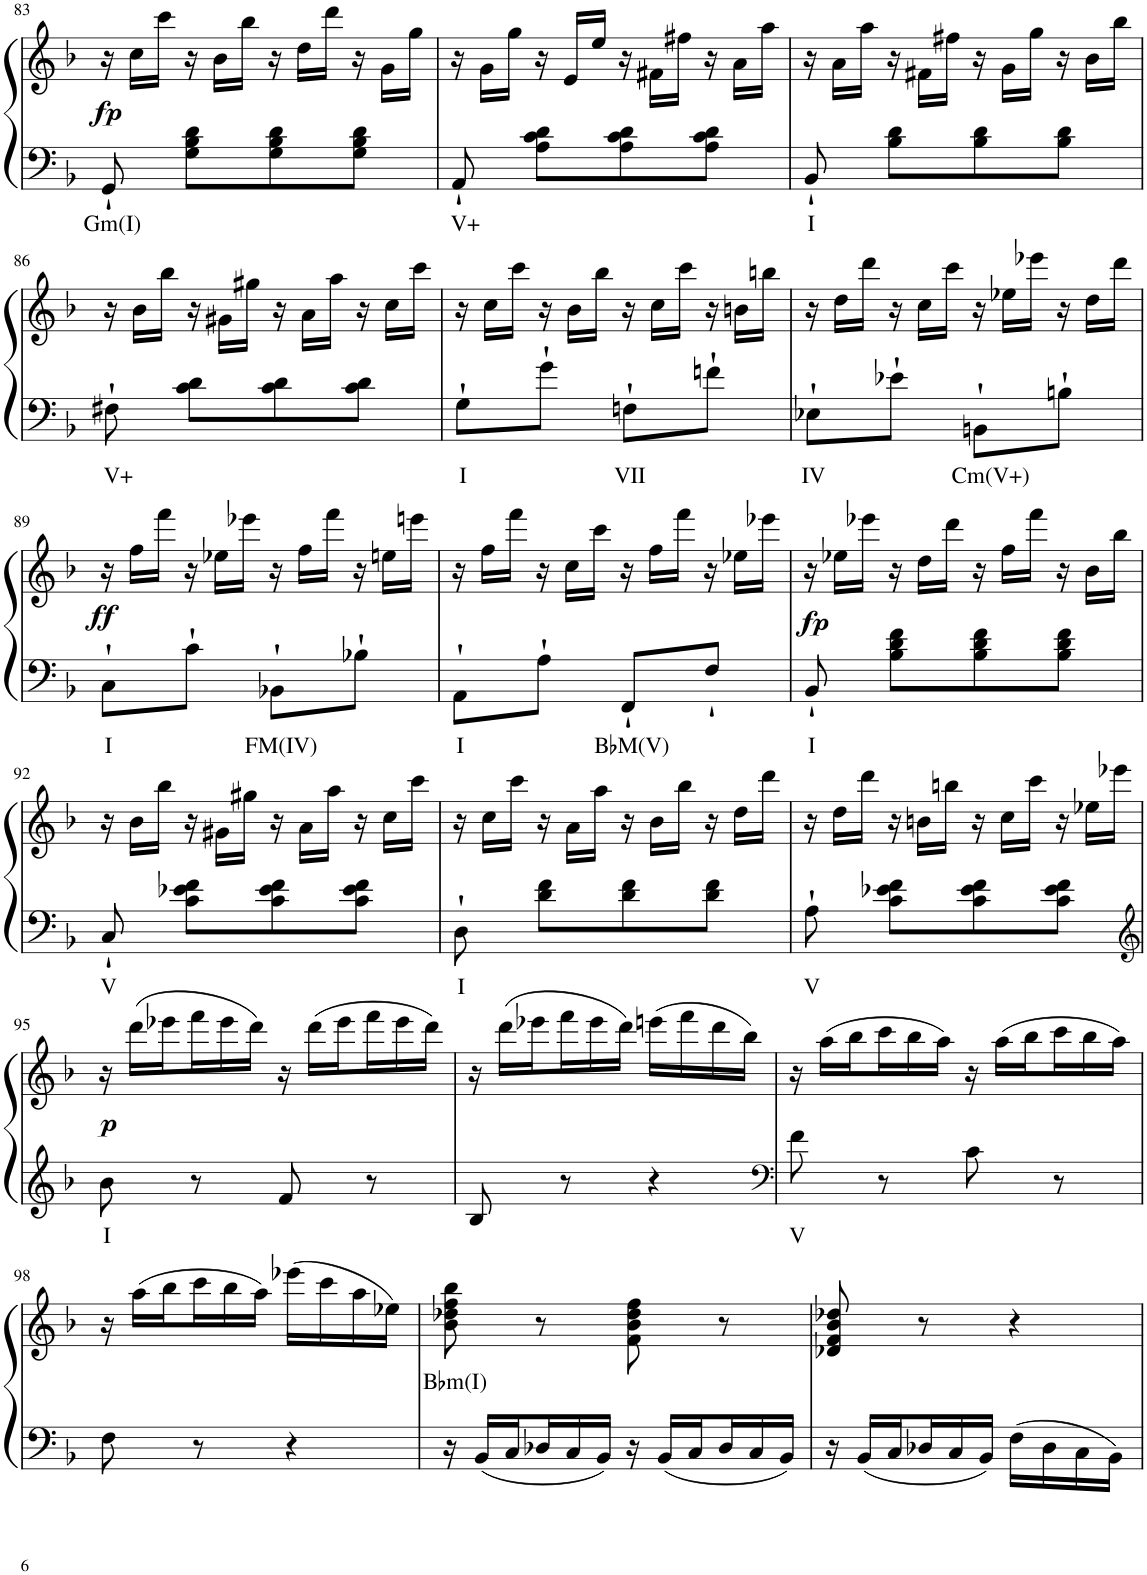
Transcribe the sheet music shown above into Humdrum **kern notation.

**kern	**text	**kern	**text	**dynam
*part1	*part1	*part1	*part1	*part1
*staff2	*staff2	*staff1	*staff1	*staff1/2
*I"Piano	*	*	*	*
*I'Pno	*	*	*	*
!!LO:PB:g=z
*clefF4	*	*clefG2	*	*
*k[b-]	*	*k[b-]	*	*
*M2/4	*	*M2/4	*	*
=83	=83	=83	=83	=83
!	!LO:LY:b	!	!	!
*	*	*Xtuplet	*	*
!	!	!	!	!LO:DY:b
8GG'`/	Gm(I)	24r	.	fp
.	.	24cc\LL	.	.
.	.	24ccc\JJ	.	.
8G\ 8B-\ 8d\L	.	24r	.	.
.	.	24b-\LL	.	.
.	.	24bb-\JJ	.	.
8G\ 8B-\ 8d\	.	24r	.	.
.	.	24dd\LL	.	.
.	.	24ddd\JJ	.	.
8G\ 8B-\ 8d\J	.	24r	.	.
.	.	24g\LL	.	.
.	.	24gg\JJ	.	.
=84	=84	=84	=84	=84
!	!LO:LY:b	!	!	!
8AA'`/	V+	24r	.	.
.	.	24g\LL	.	.
.	.	24gg\JJ	.	.
8A\ 8c\ 8d\L	.	24r	.	.
.	.	24e/LL	.	.
.	.	24ee/JJ	.	.
8A\ 8c\ 8d\	.	24r	.	.
.	.	24f#X\LL	.	.
.	.	24ff#X\JJ	.	.
8A\ 8c\ 8d\J	.	24r	.	.
.	.	24a\LL	.	.
.	.	24aa\JJ	.	.
=85	=85	=85	=85	=85
!	!LO:LY:b	!	!	!
8BB-'`/	I	24r	.	.
.	.	24a\LL	.	.
.	.	24aa\JJ	.	.
8B-\ 8d\L	.	24r	.	.
.	.	24f#X\LL	.	.
.	.	24ff#X\JJ	.	.
8B-\ 8d\	.	24r	.	.
.	.	24g\LL	.	.
.	.	24gg\JJ	.	.
8B-\ 8d\J	.	24r	.	.
.	.	24b-\LL	.	.
.	.	24bb-\JJ	.	.
!!LO:LB:g=z
=86	=86	=86	=86	=86
!	!LO:LY:b	!	!	!
8F#X'`\	V+	24r	.	.
.	.	24b-\LL	.	.
.	.	24bb-\JJ	.	.
8c\ 8d\L	.	24r	.	.
.	.	24g#X\LL	.	.
.	.	24gg#X\JJ	.	.
8c\ 8d\	.	24r	.	.
.	.	24a\LL	.	.
.	.	24aa\JJ	.	.
8c\ 8d\J	.	24r	.	.
.	.	24cc\LL	.	.
.	.	24ccc\JJ	.	.
=87	=87	=87	=87	=87
!	!LO:LY:b	!	!	!
8G'`\L	I	24r	.	.
.	.	24cc\LL	.	.
.	.	24ccc\JJ	.	.
8g'`\J	.	24r	.	.
.	.	24b-\LL	.	.
.	.	24bb-\JJ	.	.
!	!LO:LY:b	!	!	!
8Fn'`\L	VII	24r	.	.
.	.	24cc\LL	.	.
.	.	24ccc\JJ	.	.
8fn'`\J	.	24r	.	.
.	.	24bn\LL	.	.
.	.	24bbn\JJ	.	.
=88	=88	=88	=88	=88
!	!LO:LY:b	!	!	!
8E-X'`\L	IV	24r	.	.
.	.	24dd\LL	.	.
.	.	24ddd\JJ	.	.
8e-X'`\J	.	24r	.	.
.	.	24cc\LL	.	.
.	.	24ccc\JJ	.	.
!	!LO:LY:b	!	!	!
8BBn'`\L	Cm(V+)	24r	.	.
.	.	24ee-X\LL	.	.
.	.	24eee-X\JJ	.	.
8Bn'`\J	.	24r	.	.
.	.	24dd\LL	.	.
.	.	24ddd\JJ	.	.
!!LO:LB:g=z
=89	=89	=89	=89	=89
!	!LO:LY:b	!	!	!LO:DY:b
8C'`\L	I	24r	.	ff
.	.	24ff\LL	.	.
.	.	24fff\JJ	.	.
8c'`\J	.	24r	.	.
.	.	24ee-X\LL	.	.
.	.	24eee-X\JJ	.	.
!	!LO:LY:b	!	!	!
8BB-X'`\L	FM(IV)	24r	.	.
.	.	24ff\LL	.	.
.	.	24fff\JJ	.	.
8B-X'`\J	.	24r	.	.
.	.	24een\LL	.	.
.	.	24eeen\JJ	.	.
=90	=90	=90	=90	=90
!	!LO:LY:b	!	!	!
8AA'`\L	I	24r	.	.
.	.	24ff\LL	.	.
.	.	24fff\JJ	.	.
8A'`\J	.	24r	.	.
.	.	24cc\LL	.	.
.	.	24ccc\JJ	.	.
!	!LO:LY:b	!	!	!
8FF'`/L	B♭M(V)	24r	.	.
.	.	24ff\LL	.	.
.	.	24fff\JJ	.	.
8F'`/J	.	24r	.	.
.	.	24ee-X\LL	.	.
.	.	24eee-X\JJ	.	.
=91	=91	=91	=91	=91
!	!LO:LY:b	!	!	!LO:DY:b
8BB-'`/	I	24r	.	fp
.	.	24ee-X\LL	.	.
.	.	24eee-X\JJ	.	.
8B-\ 8d\ 8f\L	.	24r	.	.
.	.	24dd\LL	.	.
.	.	24ddd\JJ	.	.
8B-\ 8d\ 8f\	.	24r	.	.
.	.	24ff\LL	.	.
.	.	24fff\JJ	.	.
8B-\ 8d\ 8f\J	.	24r	.	.
.	.	24b-\LL	.	.
.	.	24bb-\JJ	.	.
!!LO:LB:g=z
=92	=92	=92	=92	=92
!	!LO:LY:b	!	!	!
8C'`/	V	24r	.	.
.	.	24b-\LL	.	.
.	.	24bb-\JJ	.	.
8c\ 8e-X\ 8f\L	.	24r	.	.
.	.	24g#X\LL	.	.
.	.	24gg#X\JJ	.	.
8c\ 8e-\ 8f\	.	24r	.	.
.	.	24a\LL	.	.
.	.	24aa\JJ	.	.
8c\ 8e-\ 8f\J	.	24r	.	.
.	.	24cc\LL	.	.
.	.	24ccc\JJ	.	.
=93	=93	=93	=93	=93
!	!LO:LY:b	!	!	!
8D'`\	I	24r	.	.
.	.	24cc\LL	.	.
.	.	24ccc\JJ	.	.
8d\ 8f\L	.	24r	.	.
.	.	24a\LL	.	.
.	.	24aa\JJ	.	.
8d\ 8f\	.	24r	.	.
.	.	24b-\LL	.	.
.	.	24bb-\JJ	.	.
8d\ 8f\J	.	24r	.	.
.	.	24dd\LL	.	.
.	.	24ddd\JJ	.	.
=94	=94	=94	=94	=94
!	!LO:LY:b	!	!	!
8A'`\	V	24r	.	.
.	.	24dd\LL	.	.
.	.	24ddd\JJ	.	.
8c\ 8e-X\ 8f\L	.	24r	.	.
.	.	24bn\LL	.	.
.	.	24bbn\JJ	.	.
8c\ 8e-\ 8f\	.	24r	.	.
.	.	24cc\LL	.	.
.	.	24ccc\JJ	.	.
8c\ 8e-\ 8f\J	.	24r	.	.
.	.	24ee-X\LL	.	.
.	.	24eee-X\JJ	.	.
!!LO:LB:g=z
=95	=95	=95	=95	=95
*clefG2	*	*	*	*
!	!LO:LY:b	!	!	!LO:DY:b
8b-\	I	24r	.	p
.	.	(24ddd\LL	.	.
.	.	24eee-X\	.	.
8r	.	24fff\	.	.
.	.	24eee-\	.	.
.	.	24ddd\JJ)	.	.
8f/	.	24r	.	.
.	.	(24ddd\LL	.	.
.	.	24eee-\	.	.
8r	.	24fff\	.	.
.	.	24eee-\	.	.
.	.	24ddd\JJ)	.	.
=96	=96	=96	=96	=96
8B-/	.	24r	.	.
.	.	(24ddd\LL	.	.
.	.	24eee-X\	.	.
8r	.	24fff\	.	.
.	.	24eee-\	.	.
.	.	24ddd\JJ)	.	.
4r	.	(16eeen\LL	.	.
.	.	16fff\	.	.
.	.	16ddd\	.	.
.	.	16bb-\JJ)	.	.
=97	=97	=97	=97	=97
*clefF4	*	*	*	*
!	!LO:LY:b	!	!	!
8f\	V	24r	.	.
.	.	(24aa\LL	.	.
.	.	24bb-\	.	.
8r	.	24ccc\	.	.
.	.	24bb-\	.	.
.	.	24aa\JJ)	.	.
8c\	.	24r	.	.
.	.	(24aa\LL	.	.
.	.	24bb-\	.	.
8r	.	24ccc\	.	.
.	.	24bb-\	.	.
.	.	24aa\JJ)	.	.
!!LO:LB:g=z
=98	=98	=98	=98	=98
8F\	.	24r	.	.
.	.	(24aa\LL	.	.
.	.	24bb-\	.	.
8r	.	24ccc\	.	.
.	.	24bb-\	.	.
.	.	24aa\JJ)	.	.
4r	.	(16eee-X\LL	.	.
.	.	16ccc\	.	.
.	.	16aa\	.	.
.	.	16ee-X\JJ)	.	.
=99	=99	=99	=99	=99
*Xtuplet	*	*	*	*
!	!	!	!LO:LY:b	!
24r	.	8b-\ 8dd-X\ 8ff\ 8bb-\	B♭m(I)	.
24BB-/LL	.	.	.	.
24C/	.	.	.	.
24D-X/	.	8r	.	.
24C/	.	.	.	.
24BB-/JJ	.	.	.	.
24r	.	8f\ 8b-\ 8dd-\ 8ff\	.	.
24BB-/LL	.	.	.	.
24C/	.	.	.	.
24D-/	.	8r	.	.
24C/	.	.	.	.
24BB-/JJ	.	.	.	.
=100	=100	=100	=100	=100
24r	.	8d-X/ 8f/ 8b-/ 8dd-X/	.	.
24BB-/LL	.	.	.	.
24C/	.	.	.	.
24D-X/	.	8r	.	.
24C/	.	.	.	.
24BB-/JJ	.	.	.	.
16F\LL	.	4r	.	.
16D-\	.	.	.	.
16C\	.	.	.	.
16BB-\JJ	.	.	.	.
=	=	=	=	=
*-	*-	*-	*-	*-
